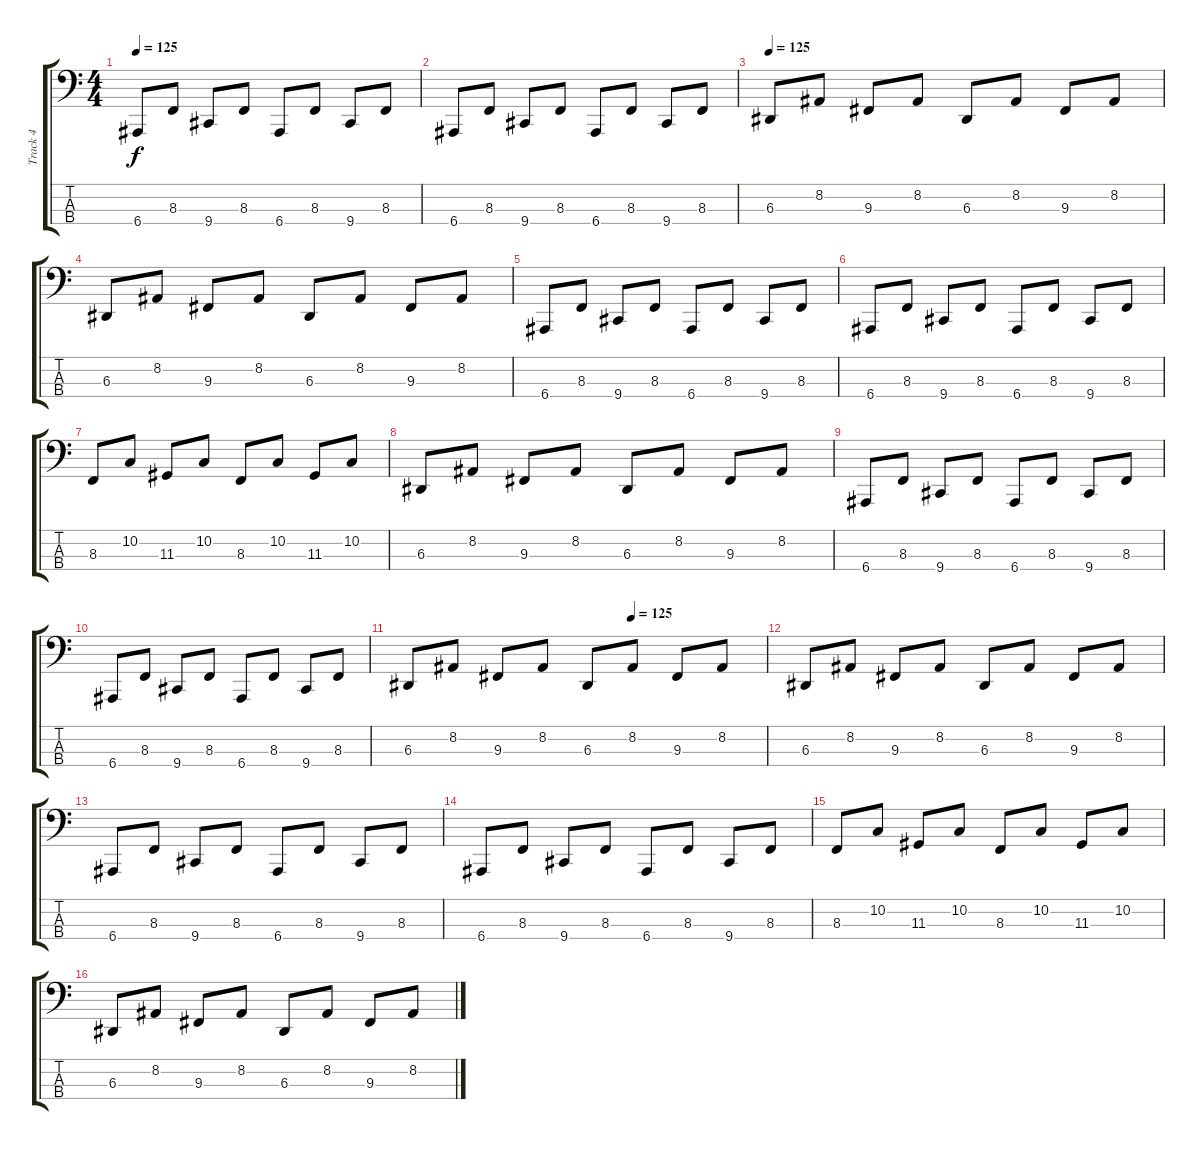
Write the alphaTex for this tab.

\track ("Track 4" "Track 4") {instrument voiceoohs}
\staff {score tabs}
\tuning (G2 D2 A1 E1) {hide}
\ts (4 4)
\tempo 125
\clef f4
\ks c
6.4.8{dy f} 8.3.8 9.4.8 8.3.8 6.4.8 8.3.8 9.4.8 8.3.8 |
6.4.8 8.3.8 9.4.8 8.3.8 6.4.8 8.3.8 9.4.8 8.3.8 |
\tempo 125
6.3.8 8.2.8 9.3.8 8.2.8 6.3.8 8.2.8 9.3.8 8.2.8 |
6.3.8 8.2.8 9.3.8 8.2.8 6.3.8 8.2.8 9.3.8 8.2.8 |
6.4.8 8.3.8 9.4.8 8.3.8 6.4.8 8.3.8 9.4.8 8.3.8 |
6.4.8 8.3.8 9.4.8 8.3.8 6.4.8 8.3.8 9.4.8 8.3.8 |
8.3.8 10.2.8 11.3.8 10.2.8 8.3.8 10.2.8 11.3.8 10.2.8 |
6.3.8 8.2.8 9.3.8 8.2.8 6.3.8 8.2.8 9.3.8 8.2.8 |
6.4.8 8.3.8 9.4.8 8.3.8 6.4.8 8.3.8 9.4.8 8.3.8 |
6.4.8 8.3.8 9.4.8 8.3.8 6.4.8 8.3.8 9.4.8 8.3.8 |
\tempo (125 0.625)
6.3.8 8.2.8 9.3.8 8.2.8 6.3.8 8.2.8 9.3.8 8.2.8 |
6.3.8 8.2.8 9.3.8 8.2.8 6.3.8 8.2.8 9.3.8 8.2.8 |
6.4.8 8.3.8 9.4.8 8.3.8 6.4.8 8.3.8 9.4.8 8.3.8 |
6.4.8 8.3.8 9.4.8 8.3.8 6.4.8 8.3.8 9.4.8 8.3.8 |
8.3.8 10.2.8 11.3.8 10.2.8 8.3.8 10.2.8 11.3.8 10.2.8 |
6.3.8 8.2.8 9.3.8 8.2.8 6.3.8 8.2.8 9.3.8 8.2.8
